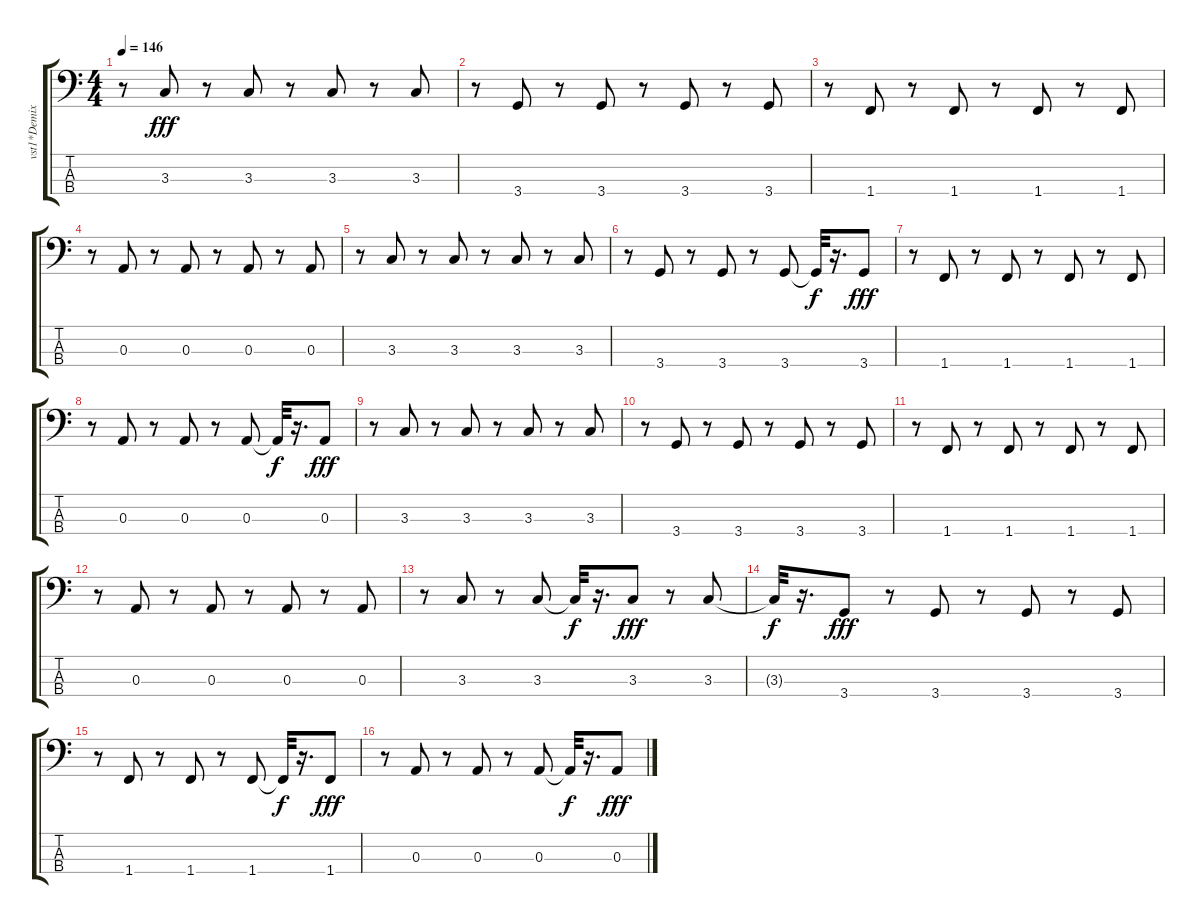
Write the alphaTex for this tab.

\track ("vst1*Demixed 11" "vst1*Demix") {instrument synthbass1}
\staff {score tabs}
\tuning (G2 D2 A1 E1) {hide}
\ts (4 4)
\tempo 146
\clef f4
\ks c
r.8{dy fff} 3.3.8 r.8 3.3.8 r.8 3.3.8 r.8 3.3.8 |
r.8 3.4.8 r.8 3.4.8 r.8 3.4.8 r.8 3.4.8 |
r.8 1.4.8 r.8 1.4.8 r.8 1.4.8 r.8 1.4.8 |
r.8 0.3.8 r.8 0.3.8 r.8 0.3.8 r.8 0.3.8 |
r.8 3.3.8 r.8 3.3.8 r.8 3.3.8 r.8 3.3.8 |
r.8 3.4.8 r.8 3.4.8 r.8 3.4.8 3.4{t}.32{dy f} r.16{d} 3.4.8{dy fff} |
r.8 1.4.8 r.8 1.4.8 r.8 1.4.8 r.8 1.4.8 |
r.8 0.3.8 r.8 0.3.8 r.8 0.3.8 0.3{t}.32{dy f} r.16{d} 0.3.8{dy fff} |
r.8 3.3.8 r.8 3.3.8 r.8 3.3.8 r.8 3.3.8 |
r.8 3.4.8 r.8 3.4.8 r.8 3.4.8 r.8 3.4.8 |
r.8 1.4.8 r.8 1.4.8 r.8 1.4.8 r.8 1.4.8 |
r.8 0.3.8 r.8 0.3.8 r.8 0.3.8 r.8 0.3.8 |
r.8 3.3.8 r.8 3.3.8 3.3{t}.32{dy f} r.16{d} 3.3.8{dy fff} r.8 3.3.8 |
3.3{t}.32{dy f} r.16{d} 3.4.8{dy fff} r.8 3.4.8 r.8 3.4.8 r.8 3.4.8 |
r.8 1.4.8 r.8 1.4.8 r.8 1.4.8 1.4{t}.32{dy f} r.16{d} 1.4.8{dy fff} |
r.8 0.3.8 r.8 0.3.8 r.8 0.3.8 0.3{t}.32{dy f} r.16{d} 0.3.8{dy fff}
